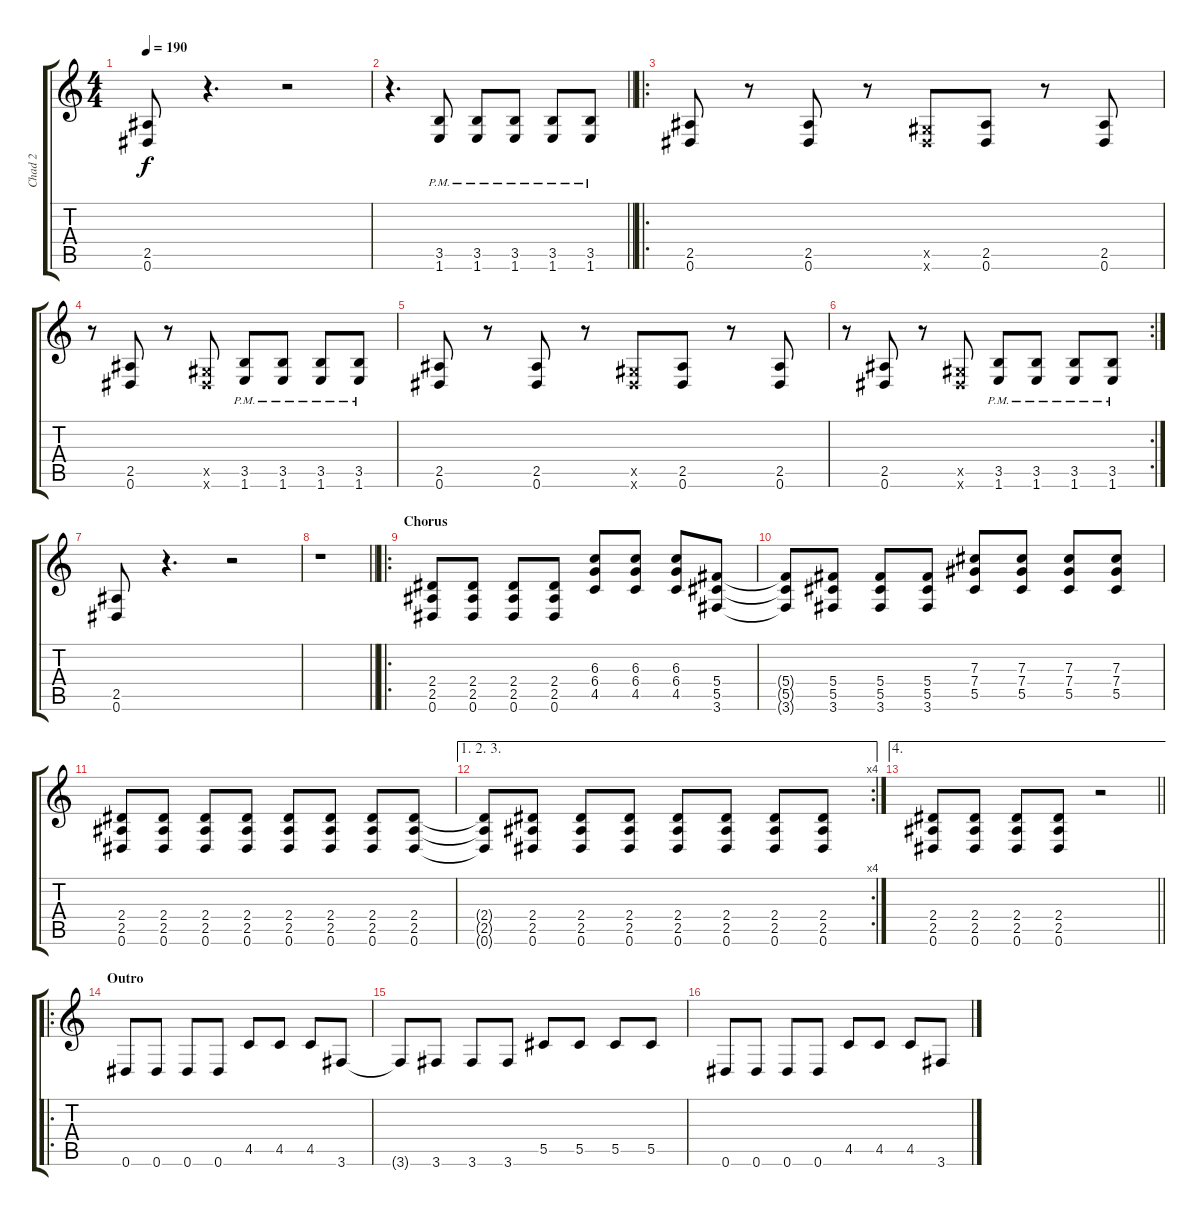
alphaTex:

\track ("Chad 2" "Chad 2") {instrument distortionguitar}
\staff {score tabs}
\tuning (Eb4 Bb3 Gb3 Db3 Ab2 Eb2) {hide}
\ts (4 4)
\tempo 190
\clef g2
\ks c
(2.5 0.6).8{dy f} r.4{d} r.2 |
\barLineRight lightlight
r.4{d} (3.5{pm} 1.6{pm}).8 (3.5{pm} 1.6{pm}).8 (3.5{pm} 1.6{pm}).8 (3.5{pm} 1.6{pm}).8 (3.5{pm} 1.6{pm}).8 |
\ro
(2.5 0.6).8 r.8 (2.5 0.6).8 r.8 (0.5{x} 0.6{x}).8 (2.5 0.6).8 r.8 (2.5 0.6).8 |
r.8 (2.5 0.6).8 r.8 (0.5{x} 0.6{x}).8 (3.5{pm} 1.6{pm}).8 (3.5{pm} 1.6{pm}).8 (3.5{pm} 1.6{pm}).8 (3.5{pm} 1.6{pm}).8 |
(2.5 0.6).8 r.8 (2.5 0.6).8 r.8 (0.5{x} 0.6{x}).8 (2.5 0.6).8 r.8 (2.5 0.6).8 |
\rc 2
r.8 (2.5 0.6).8 r.8 (0.5{x} 0.6{x}).8 (3.5{pm} 1.6{pm}).8 (3.5{pm} 1.6{pm}).8 (3.5{pm} 1.6{pm}).8 (3.5{pm} 1.6{pm}).8 |
(2.5 0.6).8 r.4{d} r.2 |
\barLineRight lightlight
r.1 |
\ro
\section ("" "Chorus")
(2.4 2.5 0.6).8 (2.4 2.5 0.6).8 (2.4 2.5 0.6).8 (2.4 2.5 0.6).8 (6.3 6.4 4.5).8 (6.3 6.4 4.5).8 (6.3 6.4 4.5).8 (5.4 5.5 3.6).8 |
(5.4{t} 5.5{t} 3.6{t}).8 (5.4 5.5 3.6).8 (5.4 5.5 3.6).8 (5.4 5.5 3.6).8 (7.3 7.4 5.5).8 (7.3 7.4 5.5).8 (7.3 7.4 5.5).8 (7.3 7.4 5.5).8 |
(2.4 2.5 0.6).8 (2.4 2.5 0.6).8 (2.4 2.5 0.6).8 (2.4 2.5 0.6).8 (2.4 2.5 0.6).8 (2.4 2.5 0.6).8 (2.4 2.5 0.6).8 (2.4 2.5 0.6).8 |
\ae (1 2 3)
\rc 4
(2.4{t} 2.5{t} 0.6{t}).8 (2.4 2.5 0.6).8 (2.4 2.5 0.6).8 (2.4 2.5 0.6).8 (2.4 2.5 0.6).8 (2.4 2.5 0.6).8 (2.4 2.5 0.6).8 (2.4 2.5 0.6).8 |
\ae 4
\barLineRight lightlight
(2.4 2.5 0.6).8 (2.4 2.5 0.6).8 (2.4 2.5 0.6).8 (2.4 2.5 0.6).8 r.2 |
\ro
\section ("" "Outro")
0.6.8 0.6.8 0.6.8 0.6.8 4.5.8 4.5.8 4.5.8 3.6.8 |
3.6{t}.8 3.6.8 3.6.8 3.6.8 5.5.8 5.5.8 5.5.8 5.5.8 |
0.6.8 0.6.8 0.6.8 0.6.8 4.5.8 4.5.8 4.5.8 3.6.8
